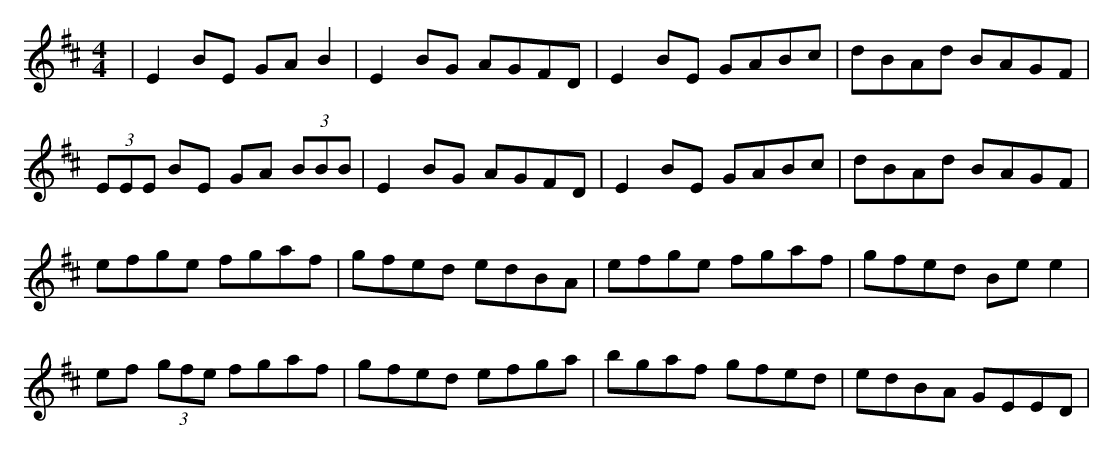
X:1
M:4/4
K:D
|E2 BE GA B2|E2 BG AGFD|E2 BE GABc|dBAd BAGF|
(3EEE BE GA (3BBB|E2 BG AGFD|E2 BE GABc|dBAd BAGF|
efge fgaf|gfed edBA|efge fgaf|gfed Be e2|
ef (3gfe fgaf|gfed efga|bgaf gfed|edBA GEED|
